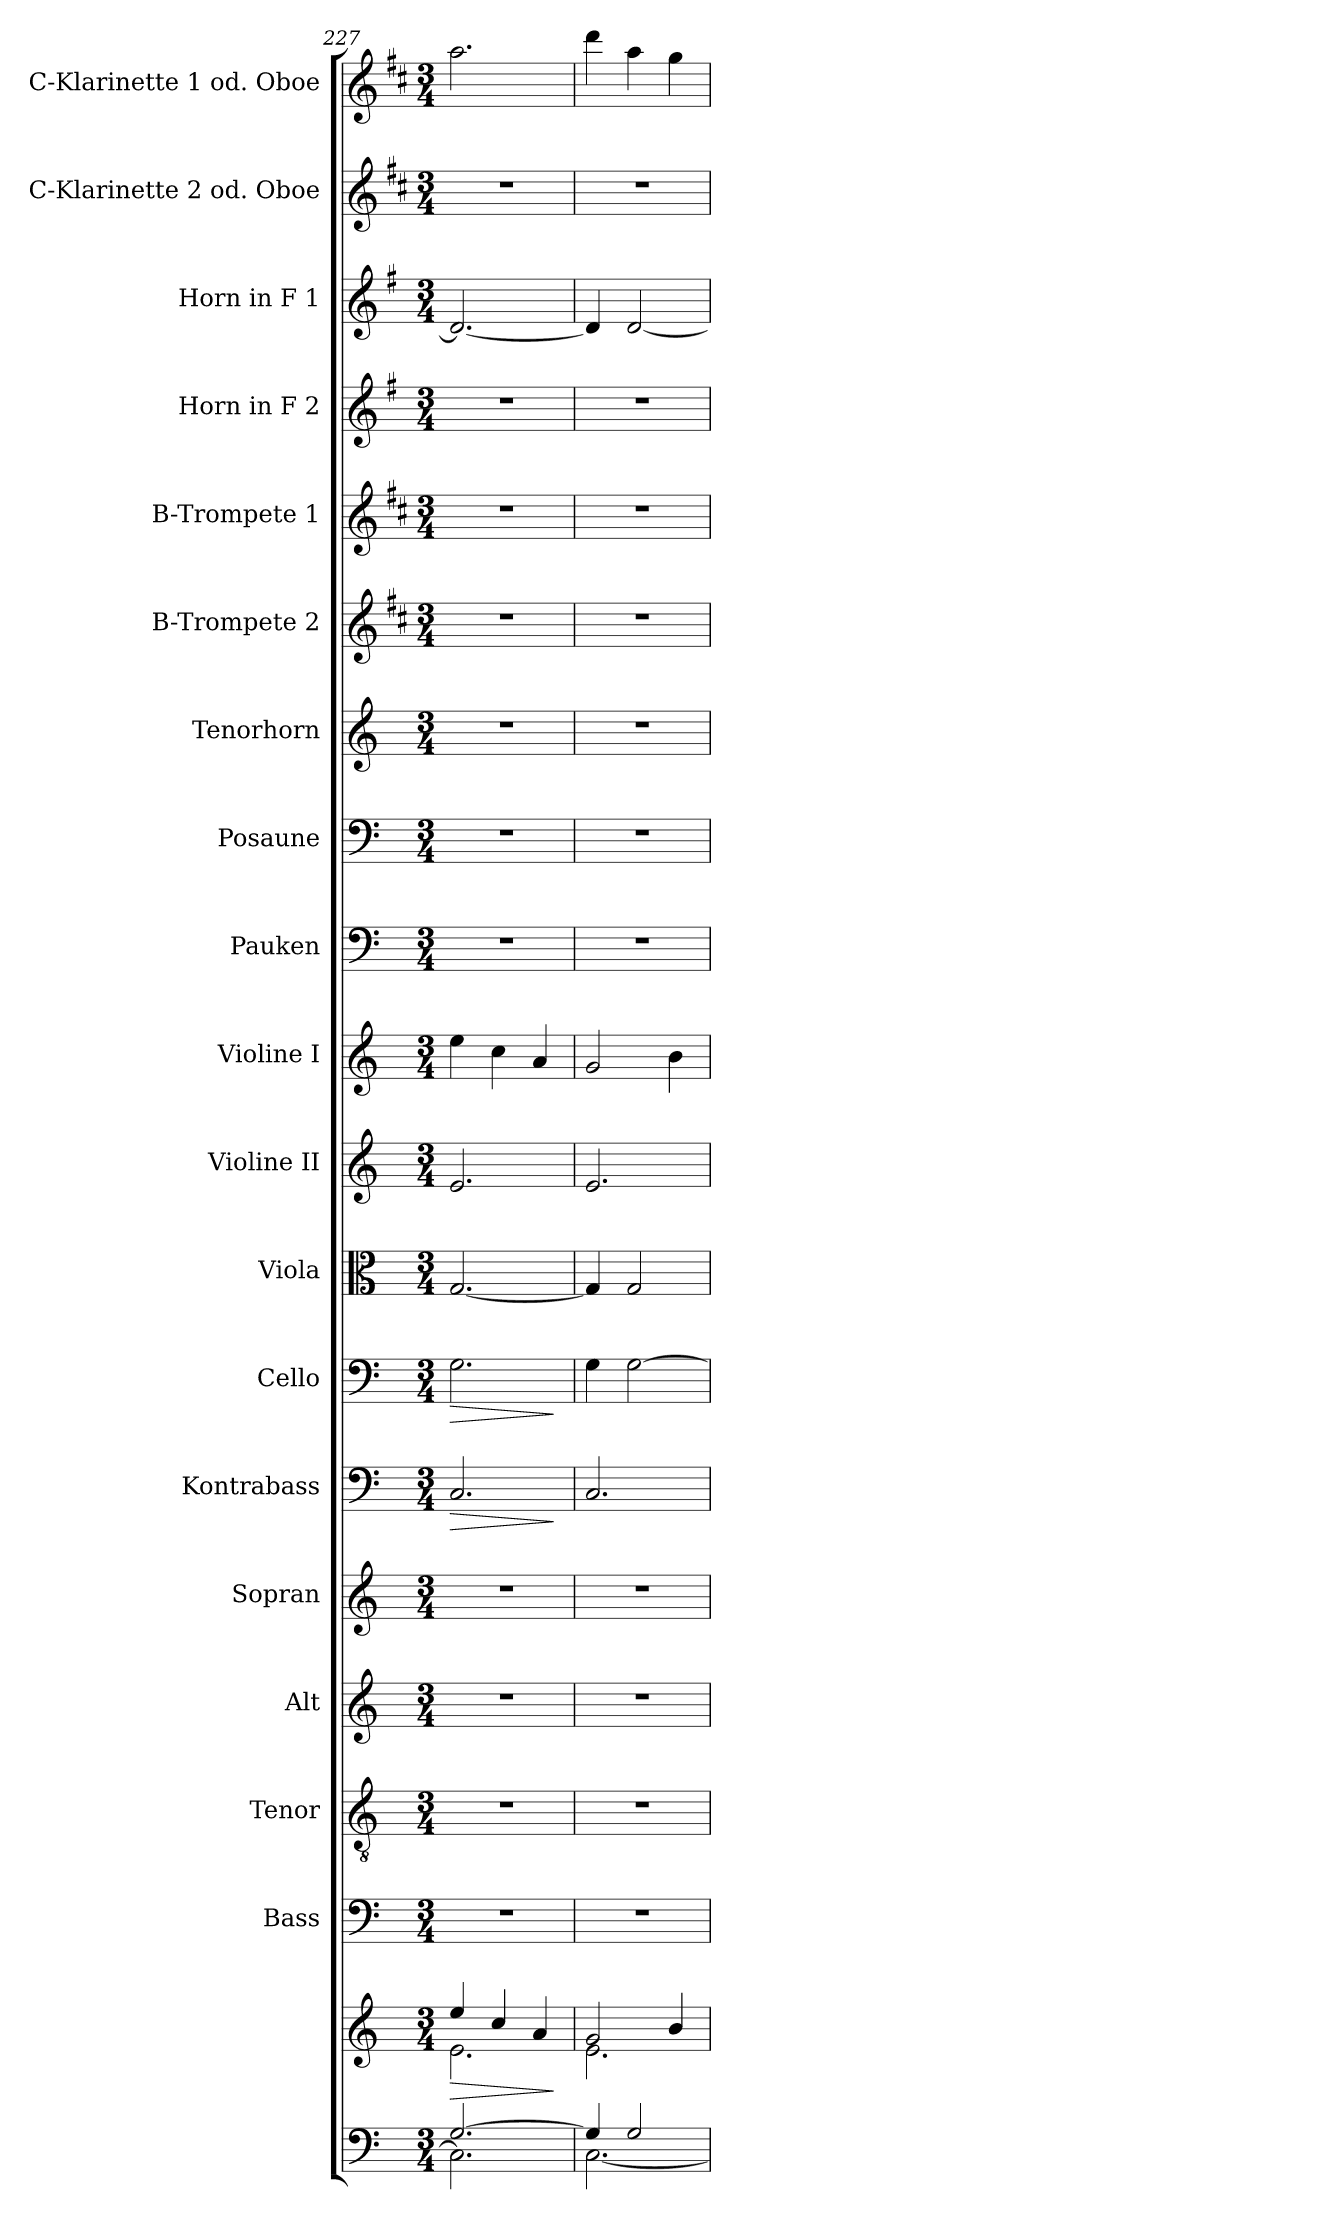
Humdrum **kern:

**kern	**kern	**dynam	**kern	**kern	**kern	**kern	**kern	**dynam	**kern	**dynam	**kern	**kern	**kern	**kern	**kern	**kern	**kern	**kern	**kern	**kern	**kern	**kern
*part19	*part19	*part19	*part18	*part17	*part16	*part15	*part14	*part14	*part13	*part13	*part12	*part11	*part10	*part9	*part8	*part7	*part6	*part5	*part4	*part3	*part2	*part1
*staff20	*staff19	*staff19/20	*staff18	*staff17	*staff16	*staff15	*staff14	*staff14	*staff13	*staff13	*staff12	*staff11	*staff10	*staff9	*staff8	*staff7	*staff6	*staff5	*staff4	*staff3	*staff2	*staff1
*	*	*	*I"Bass	*I"Tenor	*I"Alt	*I"Sopran	*I"Kontrabass	*	*I"Cello	*	*I"Viola	*I"Violine II	*I"Violine I	*I"Pauken	*I"Posaune	*I"Tenorhorn	*I"B-Trompete 2	*I"B-Trompete 1	*I"Horn in F 2	*I"Horn in F 1	*I"C-Klarinette 2 od. Oboe	*I"C-Klarinette 1 od. Oboe
*	*	*	*I'B.	*I'T.	*I'A.	*I'S.	*I'Kb.	*	*	*	*I'Vla.	*I'Vl. II	*I'Vl. I	*I'Pk.	*I'Pos.	*I'T. Hrn.	*I'B Trp. 2	*I'B Trp. 1	*	*	*I'C Kl. 2	*I'C Kl. 1
*clefF4	*clefG2	*	*clefF4	*clefGv2	*clefG2	*clefG2	*clefF4	*	*clefF4	*	*clefC3	*clefG2	*clefG2	*clefF4	*clefF4	*clefG2	*clefG2	*clefG2	*clefG2	*clefG2	*clefG2	*clefG2
*	*	*	*	*	*	*	*ITrd7c12	*	*	*	*	*	*	*	*	*ITrd8c14	*ITrd1c2	*ITrd1c2	*ITrd4c7	*ITrd4c7	*ITrd1c2	*ITrd1c2
*k[]	*k[]	*	*k[]	*k[]	*k[]	*k[]	*k[]	*	*k[]	*	*k[]	*k[]	*k[]	*k[]	*k[]	*k[]	*k[]	*k[]	*k[]	*k[]	*k[]	*k[]
*C:	*C:	*	*C:	*C:	*C:	*C:	*C:	*	*C:	*	*C:	*C:	*C:	*C:	*C:	*C:	*C:	*C:	*C:	*C:	*C:	*C:
*M3/4	*M3/4	*	*M3/4	*M3/4	*M3/4	*M3/4	*M3/4	*	*M3/4	*	*M3/4	*M3/4	*M3/4	*M3/4	*M3/4	*M3/4	*M3/4	*M3/4	*M3/4	*M3/4	*M3/4	*M3/4
=227	=227	=227	=227	=227	=227	=227	=227	=227	=227	=227	=227	=227	=227	=227	=227	=227	=227	=227	=227	=227	=227	=227
*^	*	*	*	*	*	*	*	*	*	*	*	*	*	*	*	*	*	*	*	*	*	*
!	!	!	!LO:HP:b	!	!	!	!	!	!LO:HP:b	!	!LO:HP:b	!	!	!	!	!	!	!	!	!	!	!	!
*	*	*^	*	*	*	*	*	*	*	*	*	*	*	*	*	*	*	*	*	*	*	*	*
[>2.G/	2.C\]	4ee/	2.e\	>	2.r	2.r	2.r	2.r	2.CC/	>	2.G\	>	[2.G/	2.e/	4ee\	2.r	2.r	2.r	2.r	2.r	2.r	2.G/_	2.r	2.gg\
.	.	4cc/	.	.	.	.	.	.	.	.	.	.	.	.	4cc\	.	.	.	.	.	.	.	.	.
.	.	4a/	.	.	.	.	.	.	.	.	.	.	.	.	4a/	.	.	.	.	.	.	.	.	.
*v	*v	*	*	*	*	*	*	*	*	*	*	*	*	*	*	*	*	*	*	*	*	*	*	*
*	*v	*v	*	*	*	*	*	*	*	*	*	*	*	*	*	*	*	*	*	*	*	*	*
.	.	]	.	.	.	.	.	]	.	]	.	.	.	.	.	.	.	.	.	.	.	.
=228	=228	=228	=228	=228	=228	=228	=228	=228	=228	=228	=228	=228	=228	=228	=228	=228	=228	=228	=228	=228	=228	=228
*^	*^	*	*	*	*	*	*	*	*	*	*	*	*	*	*	*	*	*	*	*	*	*
4G/]	[<2.C\	2g/	2.e\	.	2.r	2.r	2.r	2.r	2.CC/	.	4G\	.	4G/]	2.e/	2g/	2.r	2.r	2.r	2.r	2.r	2.r	4G/]	2.r	4ccc\
2G/	.	.	.	.	.	.	.	.	.	.	[2G\	.	2G/	.	.	.	.	.	.	.	.	[2G/	.	4gg\
.	.	4b/	.	.	.	.	.	.	.	.	.	.	.	.	4b\	.	.	.	.	.	.	.	.	4ff\
*v	*v	*	*	*	*	*	*	*	*	*	*	*	*	*	*	*	*	*	*	*	*	*	*	*
*	*v	*v	*	*	*	*	*	*	*	*	*	*	*	*	*	*	*	*	*	*	*	*	*
=	=	=	=	=	=	=	=	=	=	=	=	=	=	=	=	=	=	=	=	=	=	=
*-	*-	*-	*-	*-	*-	*-	*-	*-	*-	*-	*-	*-	*-	*-	*-	*-	*-	*-	*-	*-	*-	*-
